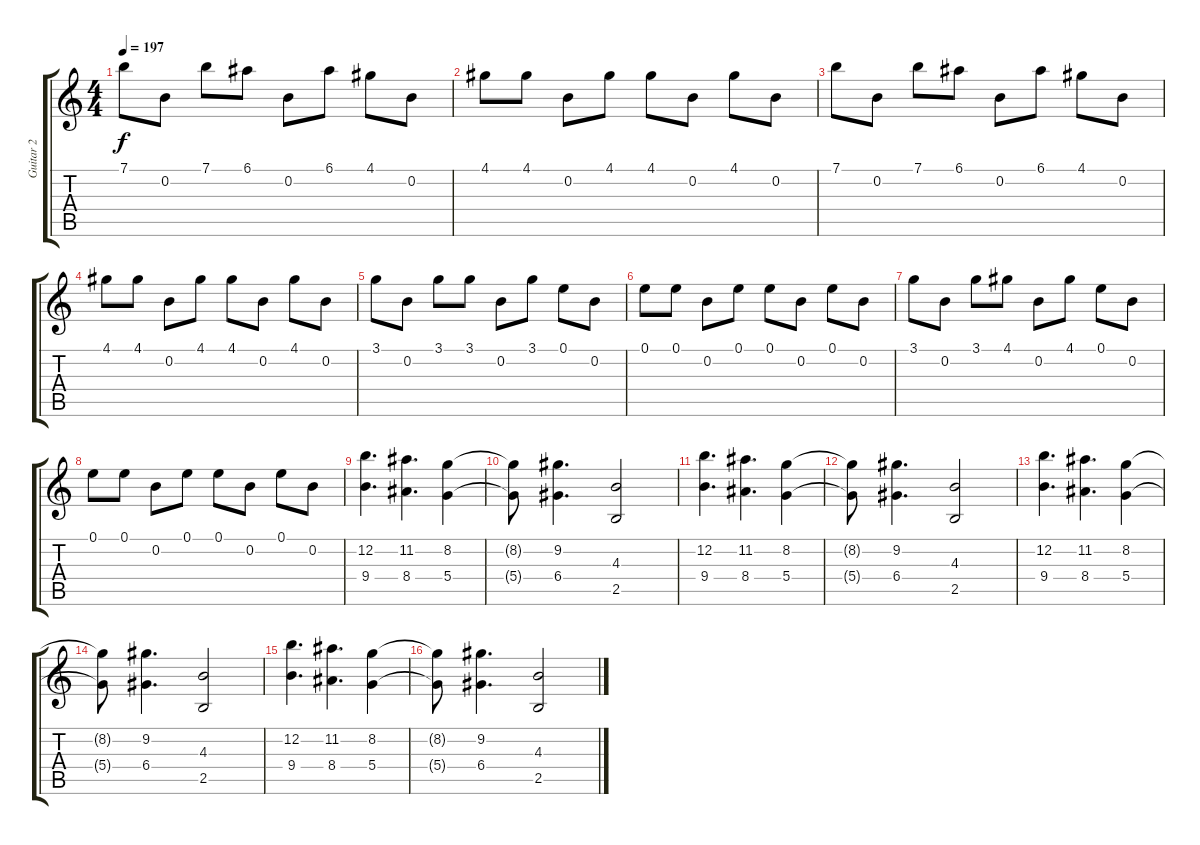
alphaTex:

\track ("Guitar 2" "Guitar 2") {instrument overdrivenguitar}
\staff {score tabs}
\tuning (E4 B3 G3 D3 A2 E2) {hide}
\ts (4 4)
\tempo 197
\clef g2
\ks c
7.1.8{dy f volume 16 instrument overdrivenguitar} 0.2.8 7.1.8 6.1.8 0.2.8 6.1.8 4.1.8 0.2.8 |
4.1.8 4.1.8 0.2.8 4.1.8 4.1.8 0.2.8 4.1.8 0.2.8 |
7.1.8 0.2.8 7.1.8 6.1.8 0.2.8 6.1.8 4.1.8 0.2.8 |
4.1.8 4.1.8 0.2.8 4.1.8 4.1.8 0.2.8 4.1.8 0.2.8 |
3.1.8 0.2.8 3.1.8 3.1.8 0.2.8 3.1.8 0.1.8 0.2.8 |
0.1.8 0.1.8 0.2.8 0.1.8 0.1.8 0.2.8 0.1.8 0.2.8 |
3.1.8 0.2.8 3.1.8 4.1.8 0.2.8 4.1.8 0.1.8 0.2.8 |
0.1.8 0.1.8 0.2.8 0.1.8 0.1.8 0.2.8 0.1.8 0.2.8 |
(12.2 9.4).4{d volume 14 instrument overdrivenguitar} (11.2 8.4).4{d} (8.2 5.4).4 |
(8.2{t} 5.4{t}).8 (9.2 6.4).4{d} (4.3 2.5).2 |
(12.2 9.4).4{d volume 14 instrument overdrivenguitar} (11.2 8.4).4{d} (8.2 5.4).4 |
(8.2{t} 5.4{t}).8 (9.2 6.4).4{d} (4.3 2.5).2 |
(12.2 9.4).4{d volume 14 instrument overdrivenguitar} (11.2 8.4).4{d} (8.2 5.4).4 |
(8.2{t} 5.4{t}).8 (9.2 6.4).4{d} (4.3 2.5).2 |
(12.2 9.4).4{d volume 14 instrument overdrivenguitar} (11.2 8.4).4{d} (8.2 5.4).4 |
(8.2{t} 5.4{t}).8 (9.2 6.4).4{d} (4.3 2.5).2
